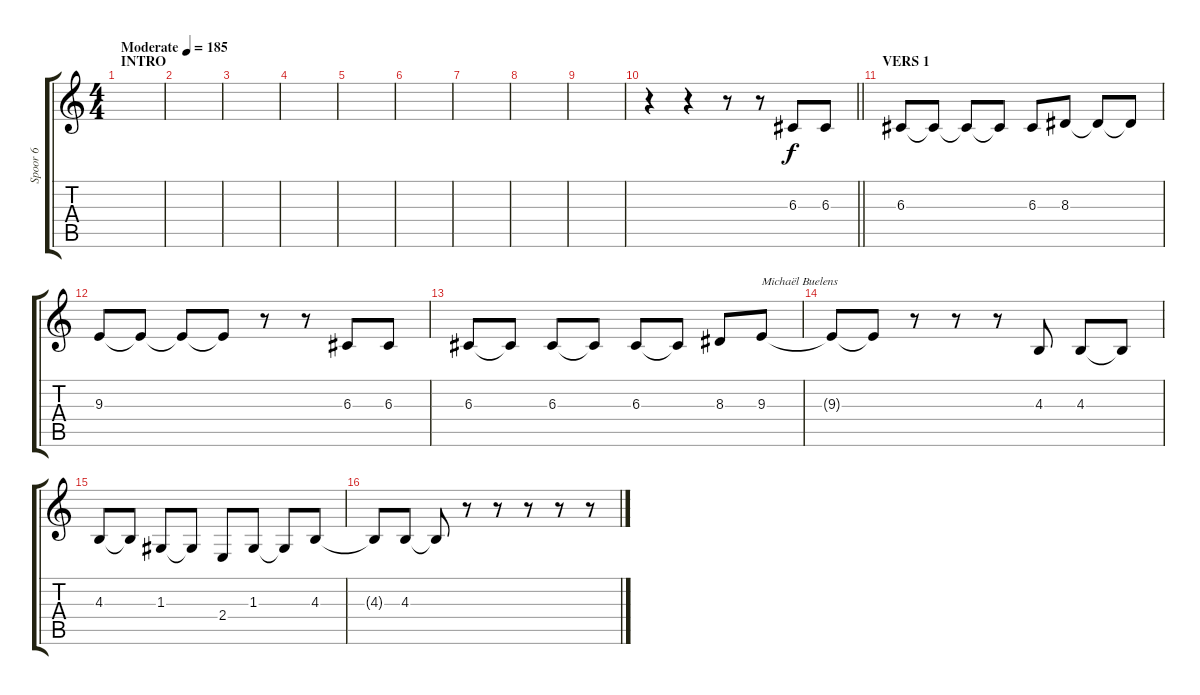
\track ("Spoor 6" "Spoor 6") {instrument altosax}
\staff {score tabs}
\tuning (E4 B3 G3 D3 A2 E2) {hide}
\ts (4 4)
\section ("" "INTRO")
\tempo (185 "Moderate")
\clef g2
\ks c
|
|
|
|
|
|
|
|
|
\barLineRight lightlight
r.4 r.4 r.8 r.8 6.3.8 6.3.8 |
\section ("" "VERS 1")
6.3.8 6.3{t}.8 6.3{t}.8 6.3{t}.8 6.3.8 8.3.8 8.3{t}.8 8.3{t}.8 |
9.3.8 9.3{t}.8 9.3{t}.8 9.3{t}.8 r.8 r.8 6.3.8 6.3.8 |
6.3.8 6.3{t}.8 6.3.8 6.3{t}.8 6.3.8 6.3{t}.8 8.3.8 9.3.8{txt "Michaël Buelens"} |
9.3{t}.8 9.3{t}.8 r.8 r.8 r.8 4.3.8 4.3.8 4.3{t}.8 |
4.3.8 4.3{t}.8 1.3.8 1.3{t}.8 2.4.8 1.3.8 1.3{t}.8 4.3.8 |
4.3{t}.8 4.3.8 4.3{t}.8 r.8 r.8 r.8 r.8 r.8
